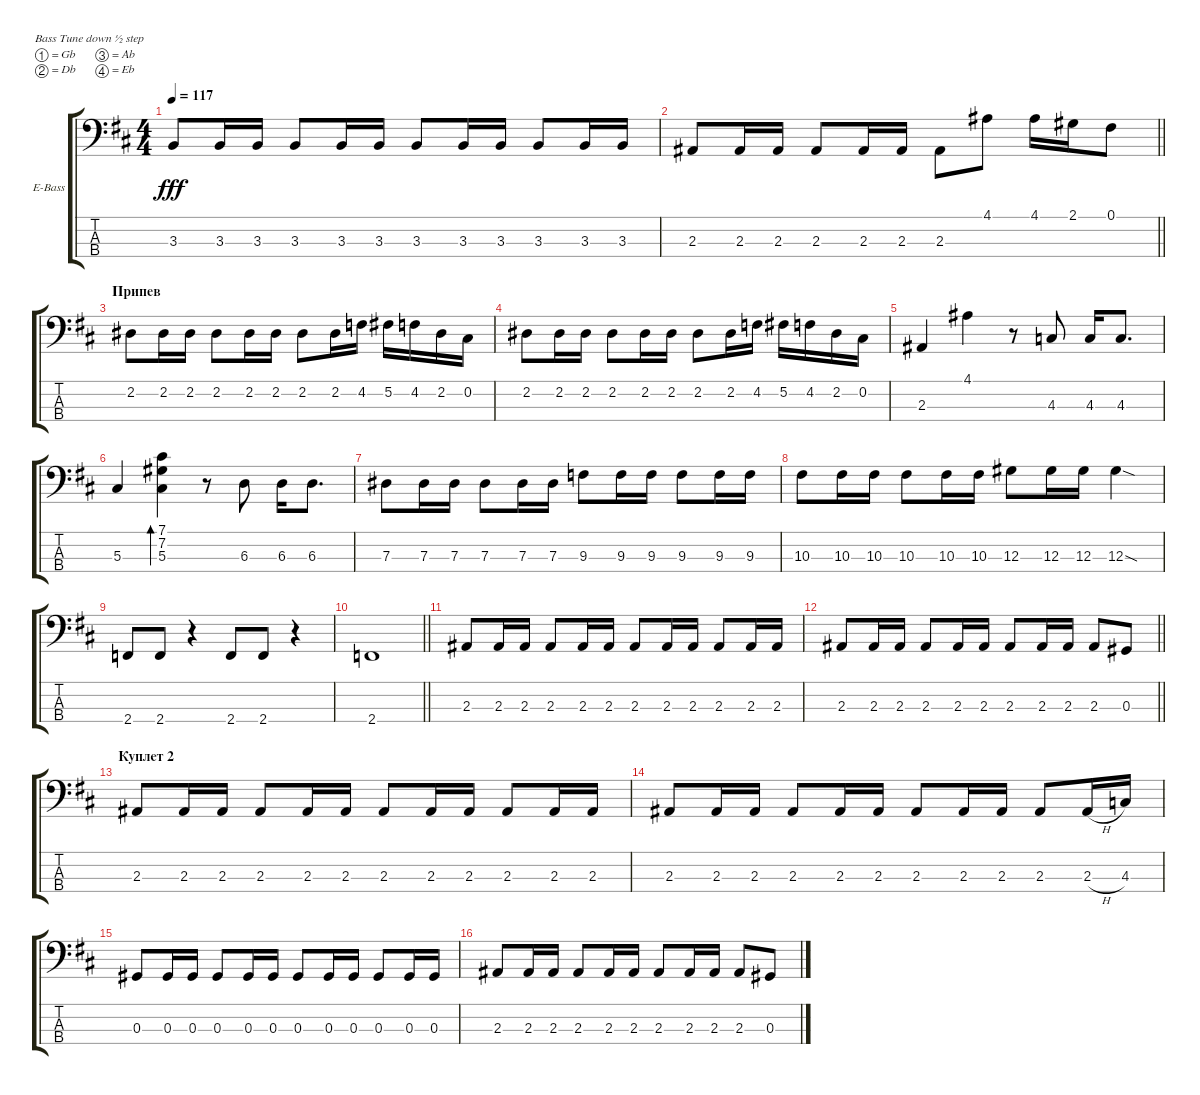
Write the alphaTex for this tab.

\bracketExtendMode groupsimilarinstruments
\firstSystemTrackNameOrientation horizontal
\otherSystemsTrackNameOrientation horizontal
\track ("Бас" "E-Bass") {instrument electricbassfinger}
\staff {score tabs}
\tuning (Gb2 Db2 Ab1 Eb1)
\ts (4 4)
\tempo 117
\clef f4
\ks d
3.3.8{dy fff} 3.3.16 3.3.16 3.3.8 3.3.16 3.3.16 3.3.8 3.3.16 3.3.16 3.3.8 3.3.16 3.3.16 |
\barLineRight lightlight
2.3.8 2.3.16 2.3.16 2.3.8 2.3.16 2.3.16 2.3.8 4.1.8 4.1.16 2.1.16 0.1.8 |
\section ("" "Припев")
2.2.8 2.2.16 2.2.16 2.2.8 2.2.16 2.2.16 2.2.8 2.2.16 4.2.16 5.2.16 4.2.16 2.2.16 0.2.16 |
2.2.8 2.2.16 2.2.16 2.2.8 2.2.16 2.2.16 2.2.8 2.2.16 4.2.16 5.2.16 4.2.16 2.2.16 0.2.16 |
2.3.4 4.1.4 r.8 4.3.8 4.3.16 4.3.8{d} |
5.3.4 (7.1 7.2 5.3).4{bd 120} r.8 6.3.8 6.3.16 6.3.8{d} |
7.3.8 7.3.16 7.3.16 7.3.8 7.3.16 7.3.16 9.3.8 9.3.16 9.3.16 9.3.8 9.3.16 9.3.16 |
10.3.8 10.3.16 10.3.16 10.3.8 10.3.16 10.3.16 12.3.8 12.3.16 12.3.16 12.3{sod}.4 |
2.4.8 2.4.8 r.4 2.4.8 2.4.8 r.4 |
\barLineRight lightlight
2.4.1 |
2.3.8 2.3.16 2.3.16 2.3.8 2.3.16 2.3.16 2.3.8 2.3.16 2.3.16 2.3.8 2.3.16 2.3.16 |
\barLineRight lightlight
2.3.8 2.3.16 2.3.16 2.3.8 2.3.16 2.3.16 2.3.8 2.3.16 2.3.16 2.3.8 0.3.8 |
\section ("" "Куплет 2")
2.3.8 2.3.16 2.3.16 2.3.8 2.3.16 2.3.16 2.3.8 2.3.16 2.3.16 2.3.8 2.3.16 2.3.16 |
2.3.8 2.3.16 2.3.16 2.3.8 2.3.16 2.3.16 2.3.8 2.3.16 2.3.16 2.3.8 2.3{h}.16 4.3.16 |
0.3.8 0.3.16 0.3.16 0.3.8 0.3.16 0.3.16 0.3.8 0.3.16 0.3.16 0.3.8 0.3.16 0.3.16 |
2.3.8 2.3.16 2.3.16 2.3.8 2.3.16 2.3.16 2.3.8 2.3.16 2.3.16 2.3.8 0.3.8
